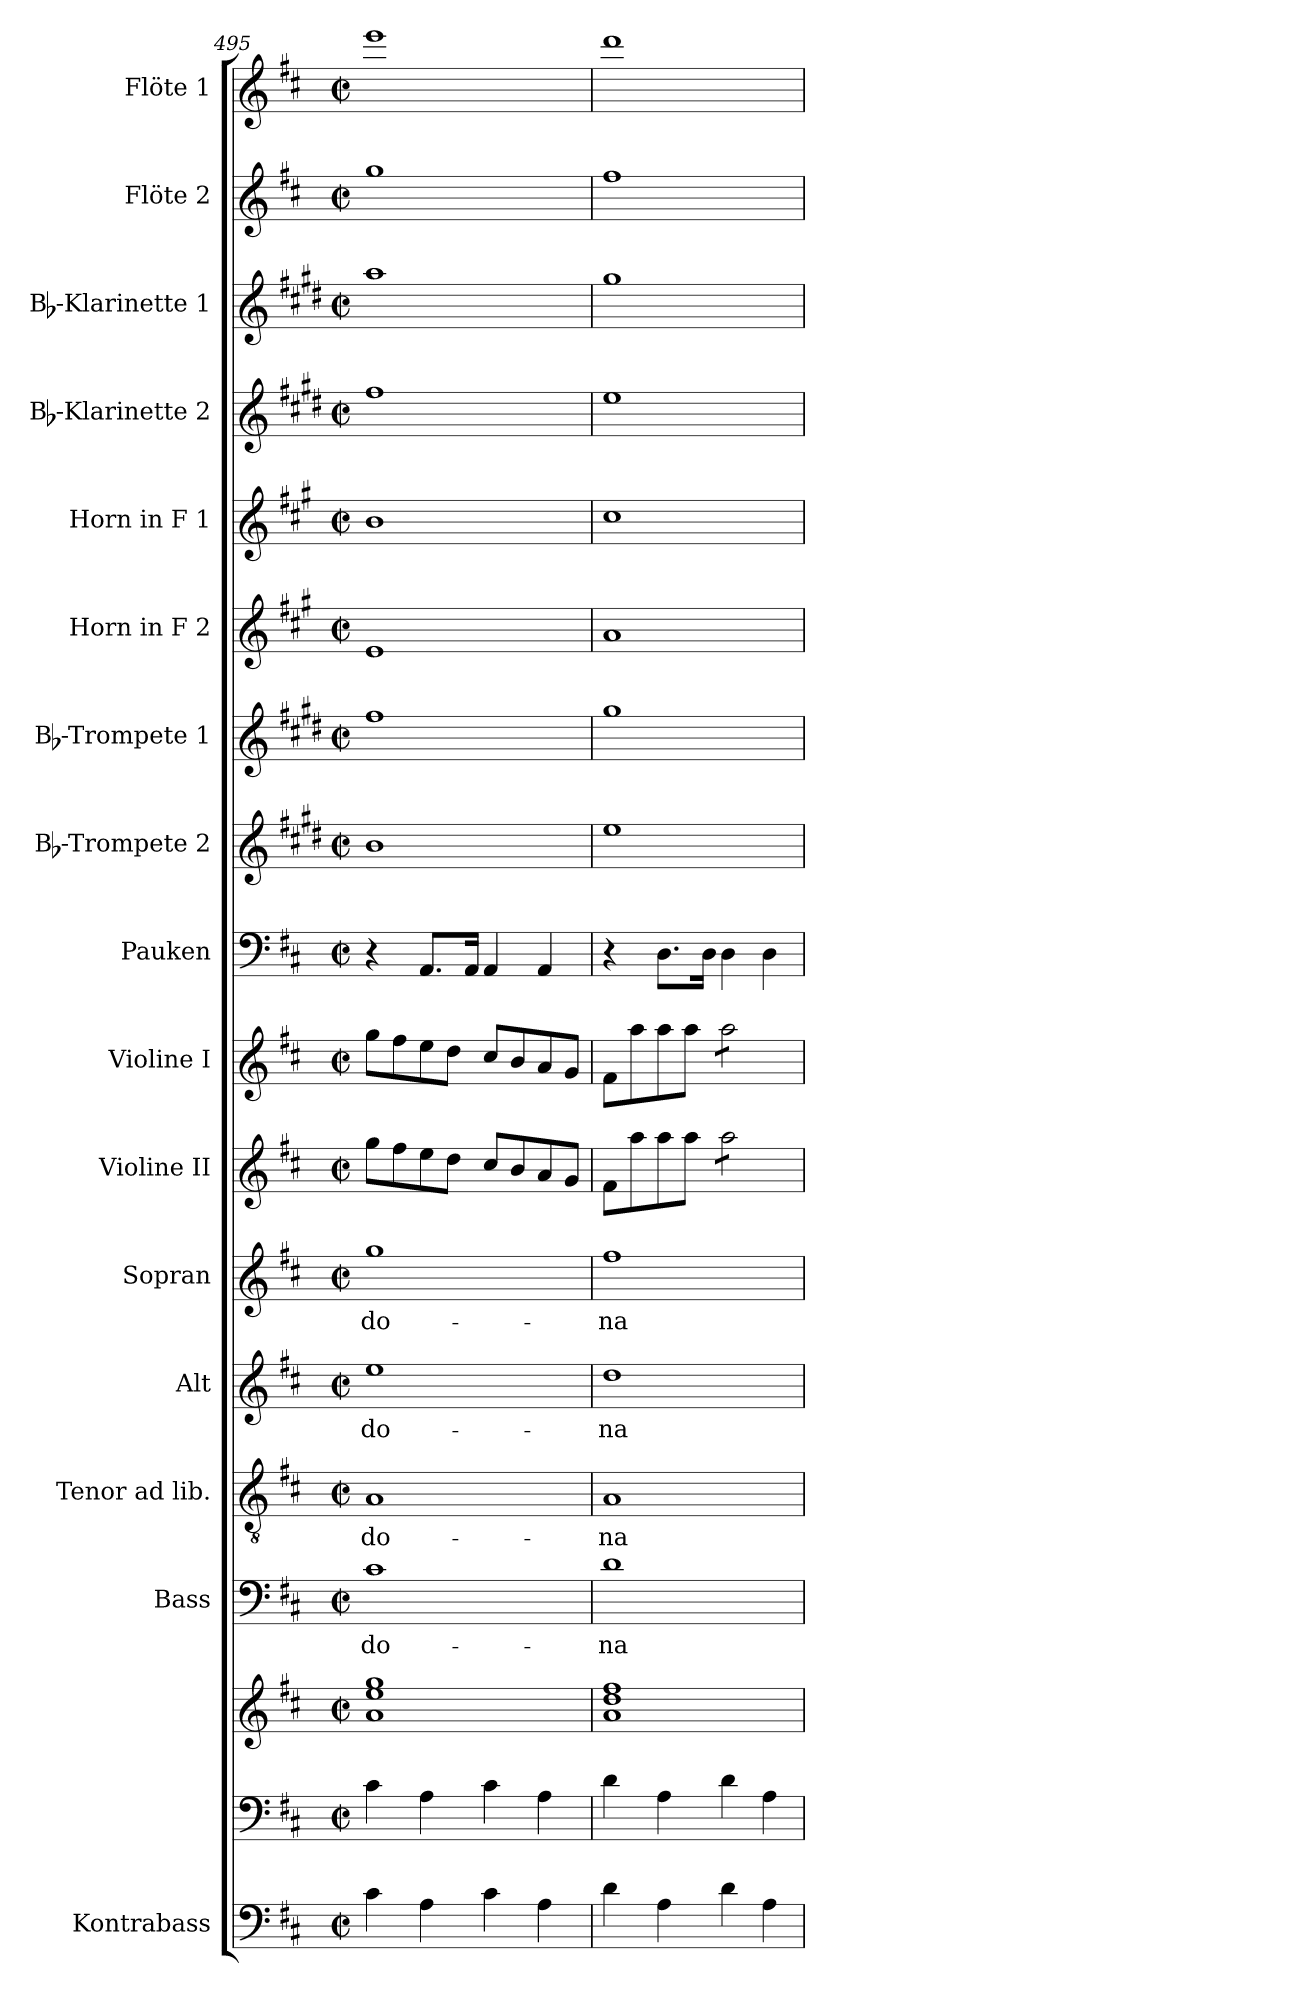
**kern	**kern	**kern	**kern	**text	**kern	**text	**kern	**text	**kern	**text	**kern	**kern	**kern	**kern	**kern	**kern	**kern	**kern	**kern	**kern	**kern
*part17	*part16	*part16	*part15	*part15	*part14	*part14	*part13	*part13	*part12	*part12	*part11	*part10	*part9	*part8	*part7	*part6	*part5	*part4	*part3	*part2	*part1
*staff18	*staff17	*staff16	*staff15	*staff15	*staff14	*staff14	*staff13	*staff13	*staff12	*staff12	*staff11	*staff10	*staff9	*staff8	*staff7	*staff6	*staff5	*staff4	*staff3	*staff2	*staff1
*I"Kontrabass	*	*	*I"Bass	*	*I"Tenor ad lib.	*	*I"Alt	*	*I"Sopran	*	*I"Violine II	*I"Violine I	*I"Pauken	*I"Bb-Trompete 2	*I"Bb-Trompete 1	*I"Horn in F 2	*I"Horn in F 1	*I"Bb-Klarinette 2	*I"Bb-Klarinette 1	*I"Flöte 2	*I"Flöte 1
*I'Kb.	*	*	*I'B.	*	*I'T.	*	*I'A.	*	*I'S.	*	*I'Vl. II	*I'Vl. I	*I'Pk.	*I'Bb Trp. 2	*I'Bb Trp. 1	*	*	*I'Bb Kl. 2	*I'Bb Kl. 1	*I'Fl. 2	*I'Fl. 1
!!LO:PB:g=z
*clefF4	*clefF4	*clefG2	*clefF4	*	*clefGv2	*	*clefG2	*	*clefG2	*	*clefG2	*clefG2	*clefF4	*clefG2	*clefG2	*clefG2	*clefG2	*clefG2	*clefG2	*clefG2	*clefG2
*ITrd7c12	*	*	*	*	*	*	*	*	*	*	*	*	*	*ITrd1c2	*ITrd1c2	*ITrd4c7	*ITrd4c7	*ITrd1c2	*ITrd1c2	*	*
*k[f#c#]	*k[f#c#]	*k[f#c#]	*k[f#c#]	*	*k[f#c#]	*	*k[f#c#]	*	*k[f#c#]	*	*k[f#c#]	*k[f#c#]	*k[f#c#]	*k[f#c#]	*k[f#c#]	*k[f#c#]	*k[f#c#]	*k[f#c#]	*k[f#c#]	*k[f#c#]	*k[f#c#]
*D:	*D:	*D:	*D:	*	*D:	*	*D:	*	*D:	*	*D:	*D:	*D:	*D:	*D:	*D:	*D:	*D:	*D:	*D:	*D:
*M2/2	*M2/2	*M2/2	*M2/2	*	*M2/2	*	*M2/2	*	*M2/2	*	*M2/2	*M2/2	*M2/2	*M2/2	*M2/2	*M2/2	*M2/2	*M2/2	*M2/2	*M2/2	*M2/2
*met(c|)	*met(c|)	*met(c|)	*met(c|)	*	*met(c|)	*	*met(c|)	*	*met(c|)	*	*met(c|)	*met(c|)	*met(c|)	*met(c|)	*met(c|)	*met(c|)	*met(c|)	*met(c|)	*met(c|)	*met(c|)	*met(c|)
=495	=495	=495	=495	=495	=495	=495	=495	=495	=495	=495	=495	=495	=495	=495	=495	=495	=495	=495	=495	=495	=495
!	!	!	!	!LO:LY:b	!	!LO:LY:b	!	!LO:LY:b	!	!LO:LY:b	!	!	!	!	!	!	!	!	!	!	!
4C#\	4c#\	1a 1ee 1gg	1c#	do-	1A	do-	1ee	do-	1gg	do-	8gg\L	8gg\L	4r	1a	1ee	1A	1e	1ee	1gg	1gg	1eee
.	.	.	.	.	.	.	.	.	.	.	8ff#\	8ff#\	.	.	.	.	.	.	.	.	.
4AA\	4A\	.	.	.	.	.	.	.	.	.	8ee\	8ee\	8.AA/L	.	.	.	.	.	.	.	.
.	.	.	.	.	.	.	.	.	.	.	8dd\J	8dd\J	.	.	.	.	.	.	.	.	.
.	.	.	.	.	.	.	.	.	.	.	.	.	16AA/Jk	.	.	.	.	.	.	.	.
4C#\	4c#\	.	.	.	.	.	.	.	.	.	8cc#/L	8cc#/L	4AA/	.	.	.	.	.	.	.	.
.	.	.	.	.	.	.	.	.	.	.	8b/	8b/	.	.	.	.	.	.	.	.	.
4AA\	4A\	.	.	.	.	.	.	.	.	.	8a/	8a/	4AA/	.	.	.	.	.	.	.	.
.	.	.	.	.	.	.	.	.	.	.	8g/J	8g/J	.	.	.	.	.	.	.	.	.
=496	=496	=496	=496	=496	=496	=496	=496	=496	=496	=496	=496	=496	=496	=496	=496	=496	=496	=496	=496	=496	=496
!	!	!	!	!LO:LY:b	!	!LO:LY:b	!	!LO:LY:b	!	!LO:LY:b	!	!	!	!	!	!	!	!	!	!	!
4D\	4d\	1a 1dd 1ff#	1d	-na	1A	-na	1dd	-na	1ff#	-na	8f#\L	8f#\L	4r	1dd	1ff#	1d	1f#	1dd	1ff#	1ff#	1ddd
.	.	.	.	.	.	.	.	.	.	.	8aa\	8aa\	.	.	.	.	.	.	.	.	.
4AA\	4A\	.	.	.	.	.	.	.	.	.	8aa\	8aa\	8.D\L	.	.	.	.	.	.	.	.
.	.	.	.	.	.	.	.	.	.	.	8aa\J	8aa\J	.	.	.	.	.	.	.	.	.
.	.	.	.	.	.	.	.	.	.	.	.	.	16D\Jk	.	.	.	.	.	.	.	.
*	*	*	*	*	*	*	*	*	*	*	*tremolo	*	*	*	*	*	*	*	*	*	*
*	*	*	*	*	*	*	*	*	*	*	*	*tremolo	*	*	*	*	*	*	*	*	*
4D\	4d\	.	.	.	.	.	.	.	.	.	8aa\L	8aa\L	4D\	.	.	.	.	.	.	.	.
.	.	.	.	.	.	.	.	.	.	.	8aa\	8aa\	.	.	.	.	.	.	.	.	.
4AA\	4A\	.	.	.	.	.	.	.	.	.	8aa\	8aa\	4D\	.	.	.	.	.	.	.	.
.	.	.	.	.	.	.	.	.	.	.	8aa\J	8aa\J	.	.	.	.	.	.	.	.	.
*	*	*	*	*	*	*	*	*	*	*	*	*Xtremolo	*	*	*	*	*	*	*	*	*
*	*	*	*	*	*	*	*	*	*	*	*Xtremolo	*	*	*	*	*	*	*	*	*	*
=	=	=	=	=	=	=	=	=	=	=	=	=	=	=	=	=	=	=	=	=	=
*-	*-	*-	*-	*-	*-	*-	*-	*-	*-	*-	*-	*-	*-	*-	*-	*-	*-	*-	*-	*-	*-
